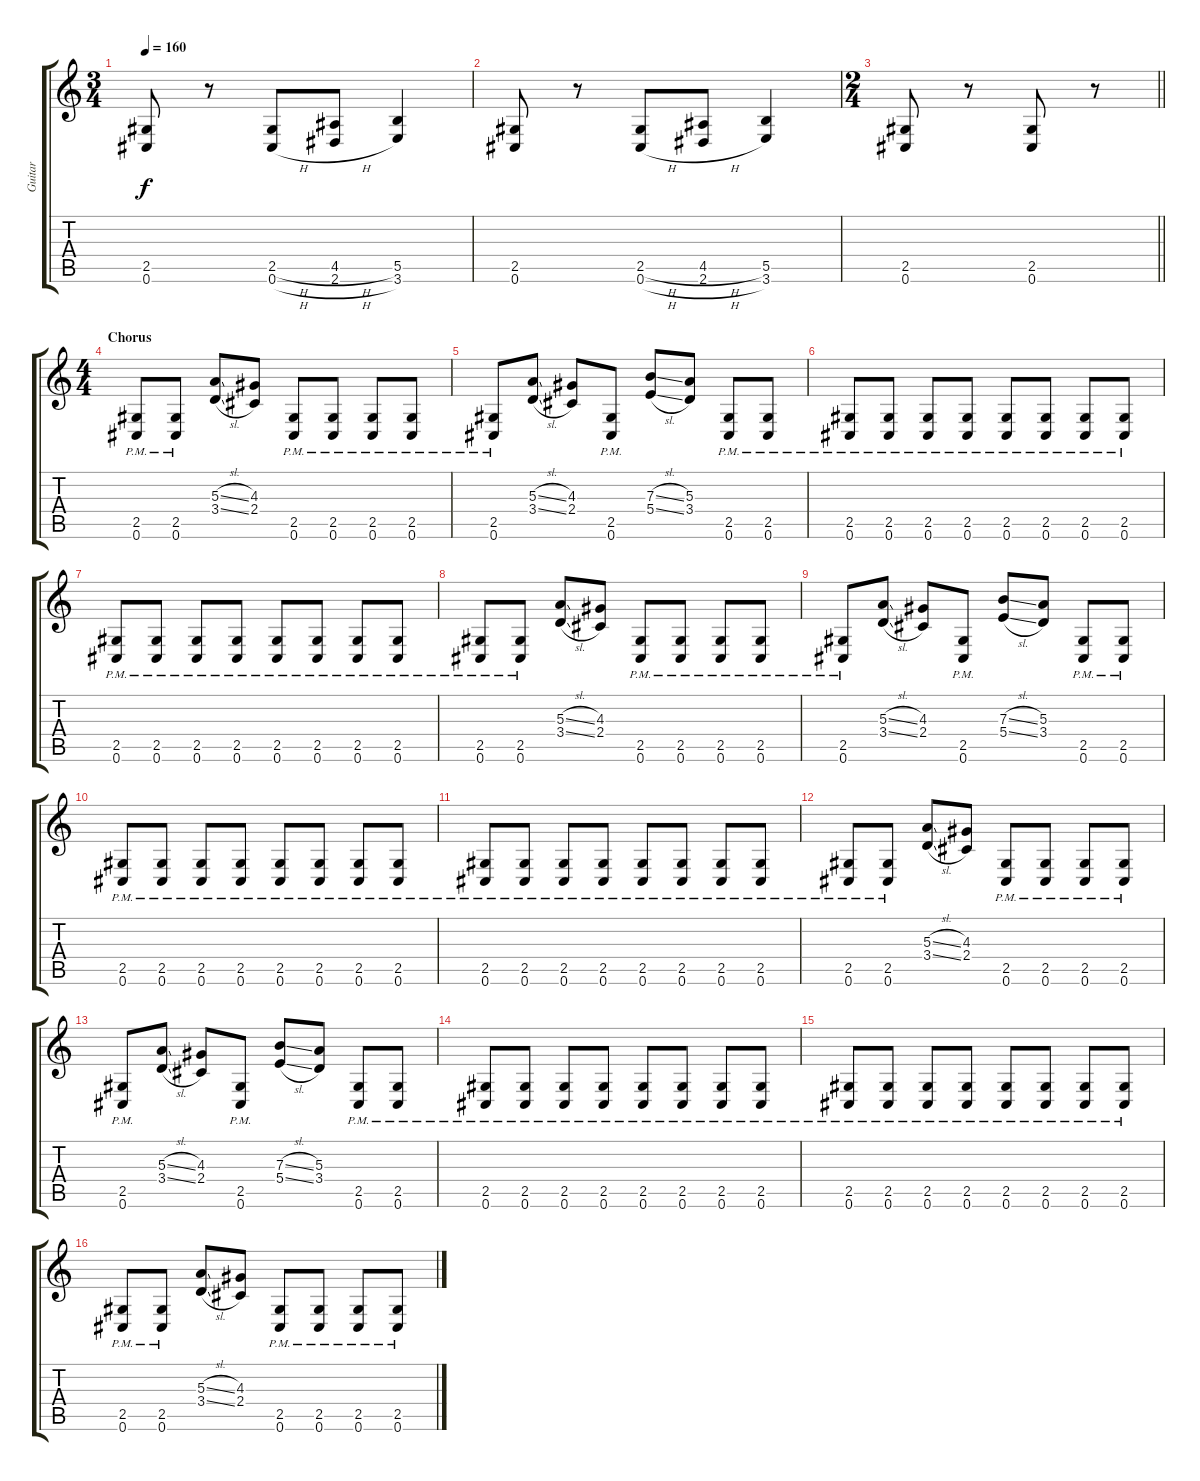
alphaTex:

\track ("Guitar" "Guitar") {instrument distortionguitar}
\staff {score tabs}
\tuning (Db4 Ab3 E3 B2 Gb2 Db2) {hide}
\ts (3 4)
\tempo 160
\clef g2
\ks c
(2.5 0.6).8{dy f} r.8 (2.5{h} 0.6{h}).8 (4.5{h} 2.6{h}).8 (5.5 3.6).4 |
(2.5 0.6).8 r.8 (2.5{h} 0.6{h}).8 (4.5{h} 2.6{h}).8 (5.5 3.6).4 |
\ts (2 4)
\barLineRight lightlight
(2.5 0.6).8 r.8 (2.5 0.6).8 r.8 |
\ts (4 4)
\section ("" "Chorus")
(2.5{pm} 0.6{pm}).8 (2.5{pm} 0.6{pm}).8 (5.3{sl} 3.4{sl}).8 (4.3 2.4).8 (2.5{pm} 0.6{pm}).8 (2.5{pm} 0.6{pm}).8 (2.5{pm} 0.6{pm}).8 (2.5{pm} 0.6{pm}).8 |
(2.5{pm} 0.6{pm}).8 (5.3{sl} 3.4{sl}).8 (4.3 2.4).8 (2.5{pm} 0.6{pm}).8 (7.3{sl} 5.4{sl}).8 (5.3 3.4).8 (2.5{pm} 0.6{pm}).8 (2.5{pm} 0.6{pm}).8 |
(2.5{pm} 0.6{pm}).8 (2.5{pm} 0.6{pm}).8 (2.5{pm} 0.6{pm}).8 (2.5{pm} 0.6{pm}).8 (2.5{pm} 0.6{pm}).8 (2.5{pm} 0.6{pm}).8 (2.5{pm} 0.6{pm}).8 (2.5{pm} 0.6{pm}).8 |
(2.5{pm} 0.6{pm}).8 (2.5{pm} 0.6{pm}).8 (2.5{pm} 0.6{pm}).8 (2.5{pm} 0.6{pm}).8 (2.5{pm} 0.6{pm}).8 (2.5{pm} 0.6{pm}).8 (2.5{pm} 0.6{pm}).8 (2.5{pm} 0.6{pm}).8 |
(2.5{pm} 0.6{pm}).8 (2.5{pm} 0.6{pm}).8 (5.3{sl} 3.4{sl}).8 (4.3 2.4).8 (2.5{pm} 0.6{pm}).8 (2.5{pm} 0.6{pm}).8 (2.5{pm} 0.6{pm}).8 (2.5{pm} 0.6{pm}).8 |
(2.5{pm} 0.6{pm}).8 (5.3{sl} 3.4{sl}).8 (4.3 2.4).8 (2.5{pm} 0.6{pm}).8 (7.3{sl} 5.4{sl}).8 (5.3 3.4).8 (2.5{pm} 0.6{pm}).8 (2.5{pm} 0.6{pm}).8 |
(2.5{pm} 0.6{pm}).8 (2.5{pm} 0.6{pm}).8 (2.5{pm} 0.6{pm}).8 (2.5{pm} 0.6{pm}).8 (2.5{pm} 0.6{pm}).8 (2.5{pm} 0.6{pm}).8 (2.5{pm} 0.6{pm}).8 (2.5{pm} 0.6{pm}).8 |
(2.5{pm} 0.6{pm}).8 (2.5{pm} 0.6{pm}).8 (2.5{pm} 0.6{pm}).8 (2.5{pm} 0.6{pm}).8 (2.5{pm} 0.6{pm}).8 (2.5{pm} 0.6{pm}).8 (2.5{pm} 0.6{pm}).8 (2.5{pm} 0.6{pm}).8 |
(2.5{pm} 0.6{pm}).8 (2.5{pm} 0.6{pm}).8 (5.3{sl} 3.4{sl}).8 (4.3 2.4).8 (2.5{pm} 0.6{pm}).8 (2.5{pm} 0.6{pm}).8 (2.5{pm} 0.6{pm}).8 (2.5{pm} 0.6{pm}).8 |
(2.5{pm} 0.6{pm}).8 (5.3{sl} 3.4{sl}).8 (4.3 2.4).8 (2.5{pm} 0.6{pm}).8 (7.3{sl} 5.4{sl}).8 (5.3 3.4).8 (2.5{pm} 0.6{pm}).8 (2.5{pm} 0.6{pm}).8 |
(2.5{pm} 0.6{pm}).8 (2.5{pm} 0.6{pm}).8 (2.5{pm} 0.6{pm}).8 (2.5{pm} 0.6{pm}).8 (2.5{pm} 0.6{pm}).8 (2.5{pm} 0.6{pm}).8 (2.5{pm} 0.6{pm}).8 (2.5{pm} 0.6{pm}).8 |
(2.5{pm} 0.6{pm}).8 (2.5{pm} 0.6{pm}).8 (2.5{pm} 0.6{pm}).8 (2.5{pm} 0.6{pm}).8 (2.5{pm} 0.6{pm}).8 (2.5{pm} 0.6{pm}).8 (2.5{pm} 0.6{pm}).8 (2.5{pm} 0.6{pm}).8 |
(2.5{pm} 0.6{pm}).8 (2.5{pm} 0.6{pm}).8 (5.3{sl} 3.4{sl}).8 (4.3 2.4).8 (2.5{pm} 0.6{pm}).8 (2.5{pm} 0.6{pm}).8 (2.5{pm} 0.6{pm}).8 (2.5{pm} 0.6{pm}).8
